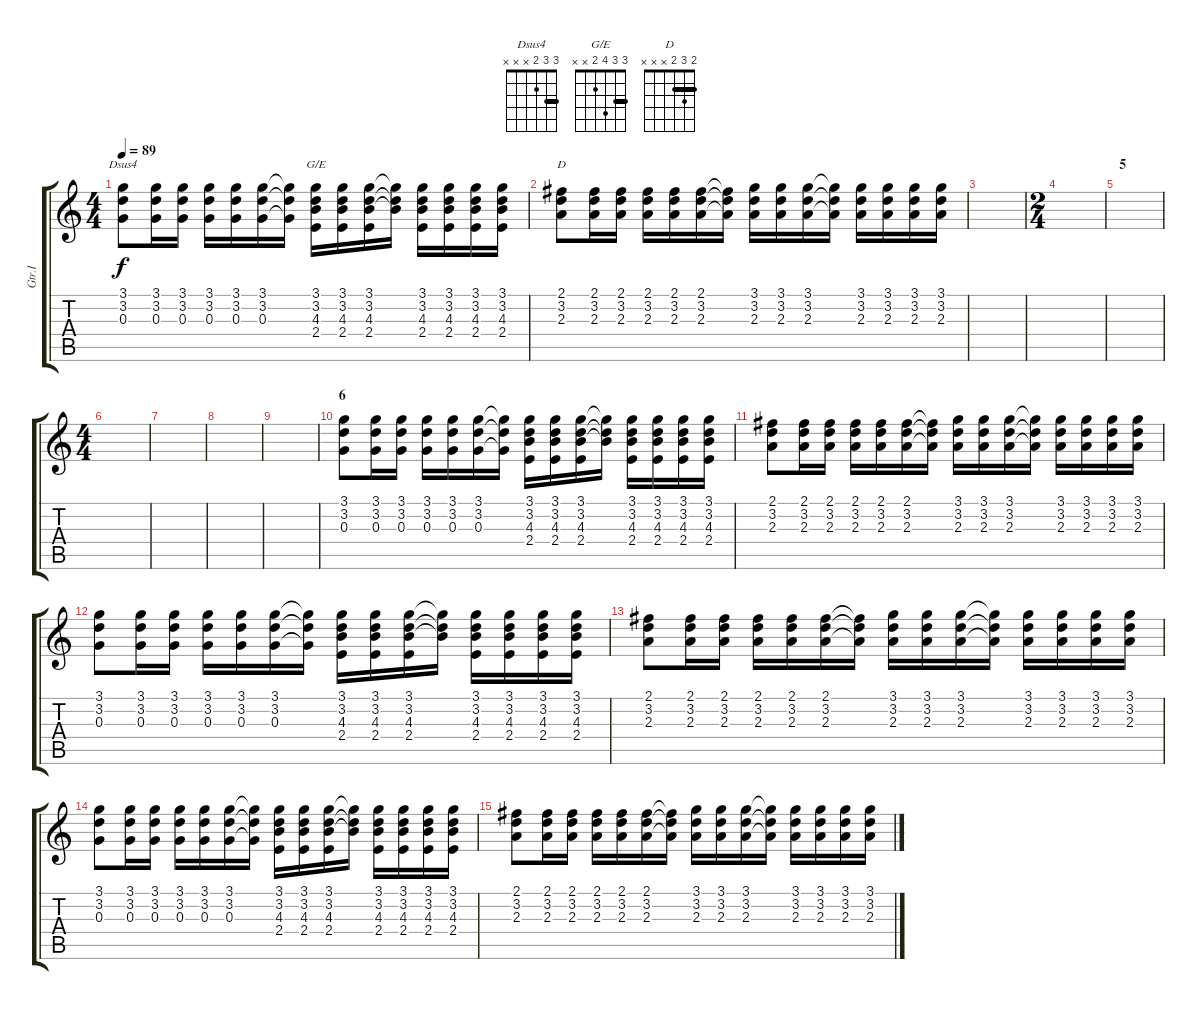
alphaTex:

\track ("Gtr.I" "Gtr.I") {instrument acousticguitarsteel}
\staff {score tabs}
\tuning (E4 B3 G3 D3 A2 E2) {hide}
\chord ("Dsus4" 3 3 2 x x x) {barre 3}
\chord ("G/E" 3 3 4 2 x x) {barre 3}
\chord ("D" 2 3 2 x x x) {barre 2}
\ts (4 4)
\tempo 89
\clef g2
\ks c
(3.1 3.2 0.3).8{ch "Dsus4" dy f} (3.1 3.2 0.3).16 (3.1 3.2 0.3).16 (3.1 3.2 0.3).16 (3.1 3.2 0.3).16 (3.1 3.2 0.3).16 (3.1{t} 3.2{t} 0.3{t}).16 (3.1 3.2 4.3 2.4).16{ch "G/E"} (3.1 3.2 4.3 2.4).16 (3.1 3.2 4.3 2.4).16 (3.1{t} 3.2{t} 4.3{t}).16 (3.1 3.2 4.3 2.4).16 (3.1 3.2 4.3 2.4).16 (3.1 3.2 4.3 2.4).16 (3.1 3.2 4.3 2.4).16 |
(2.1 3.2 2.3).8{ch "D"} (2.1 3.2 2.3).16 (2.1 3.2 2.3).16 (2.1 3.2 2.3).16 (2.1 3.2 2.3).16 (2.1 3.2 2.3).16 (2.1{t} 3.2{t} 2.3{t}).16 (3.1 3.2 2.3).16 (3.1 3.2 2.3).16 (3.1 3.2 2.3).16 (3.1{t} 3.2{t} 2.3{t}).16 (3.1 3.2 2.3).16 (3.1 3.2 2.3).16 (3.1 3.2 2.3).16 (3.1 3.2 2.3).16 |
|
\ts (2 4)
|
\section ("" "5")
|
\ts (4 4)
|
|
|
|
\section ("" "6")
(3.1 3.2 0.3).8 (3.1 3.2 0.3).16 (3.1 3.2 0.3).16 (3.1 3.2 0.3).16 (3.1 3.2 0.3).16 (3.1 3.2 0.3).16 (3.1{t} 3.2{t} 0.3{t}).16 (3.1 3.2 4.3 2.4).16 (3.1 3.2 4.3 2.4).16 (3.1 3.2 4.3 2.4).16 (3.1{t} 3.2{t} 4.3{t}).16 (3.1 3.2 4.3 2.4).16 (3.1 3.2 4.3 2.4).16 (3.1 3.2 4.3 2.4).16 (3.1 3.2 4.3 2.4).16 |
(2.1 3.2 2.3).8 (2.1 3.2 2.3).16 (2.1 3.2 2.3).16 (2.1 3.2 2.3).16 (2.1 3.2 2.3).16 (2.1 3.2 2.3).16 (2.1{t} 3.2{t} 2.3{t}).16 (3.1 3.2 2.3).16 (3.1 3.2 2.3).16 (3.1 3.2 2.3).16 (3.1{t} 3.2{t} 2.3{t}).16 (3.1 3.2 2.3).16 (3.1 3.2 2.3).16 (3.1 3.2 2.3).16 (3.1 3.2 2.3).16 |
(3.1 3.2 0.3).8 (3.1 3.2 0.3).16 (3.1 3.2 0.3).16 (3.1 3.2 0.3).16 (3.1 3.2 0.3).16 (3.1 3.2 0.3).16 (3.1{t} 3.2{t} 0.3{t}).16 (3.1 3.2 4.3 2.4).16 (3.1 3.2 4.3 2.4).16 (3.1 3.2 4.3 2.4).16 (3.1{t} 3.2{t} 4.3{t}).16 (3.1 3.2 4.3 2.4).16 (3.1 3.2 4.3 2.4).16 (3.1 3.2 4.3 2.4).16 (3.1 3.2 4.3 2.4).16 |
(2.1 3.2 2.3).8 (2.1 3.2 2.3).16 (2.1 3.2 2.3).16 (2.1 3.2 2.3).16 (2.1 3.2 2.3).16 (2.1 3.2 2.3).16 (2.1{t} 3.2{t} 2.3{t}).16 (3.1 3.2 2.3).16 (3.1 3.2 2.3).16 (3.1 3.2 2.3).16 (3.1{t} 3.2{t} 2.3{t}).16 (3.1 3.2 2.3).16 (3.1 3.2 2.3).16 (3.1 3.2 2.3).16 (3.1 3.2 2.3).16 |
(3.1 3.2 0.3).8 (3.1 3.2 0.3).16 (3.1 3.2 0.3).16 (3.1 3.2 0.3).16 (3.1 3.2 0.3).16 (3.1 3.2 0.3).16 (3.1{t} 3.2{t} 0.3{t}).16 (3.1 3.2 4.3 2.4).16 (3.1 3.2 4.3 2.4).16 (3.1 3.2 4.3 2.4).16 (3.1{t} 3.2{t} 4.3{t}).16 (3.1 3.2 4.3 2.4).16 (3.1 3.2 4.3 2.4).16 (3.1 3.2 4.3 2.4).16 (3.1 3.2 4.3 2.4).16 |
(2.1 3.2 2.3).8 (2.1 3.2 2.3).16 (2.1 3.2 2.3).16 (2.1 3.2 2.3).16 (2.1 3.2 2.3).16 (2.1 3.2 2.3).16 (2.1{t} 3.2{t} 2.3{t}).16 (3.1 3.2 2.3).16 (3.1 3.2 2.3).16 (3.1 3.2 2.3).16 (3.1{t} 3.2{t} 2.3{t}).16 (3.1 3.2 2.3).16 (3.1 3.2 2.3).16 (3.1 3.2 2.3).16 (3.1 3.2 2.3).16
